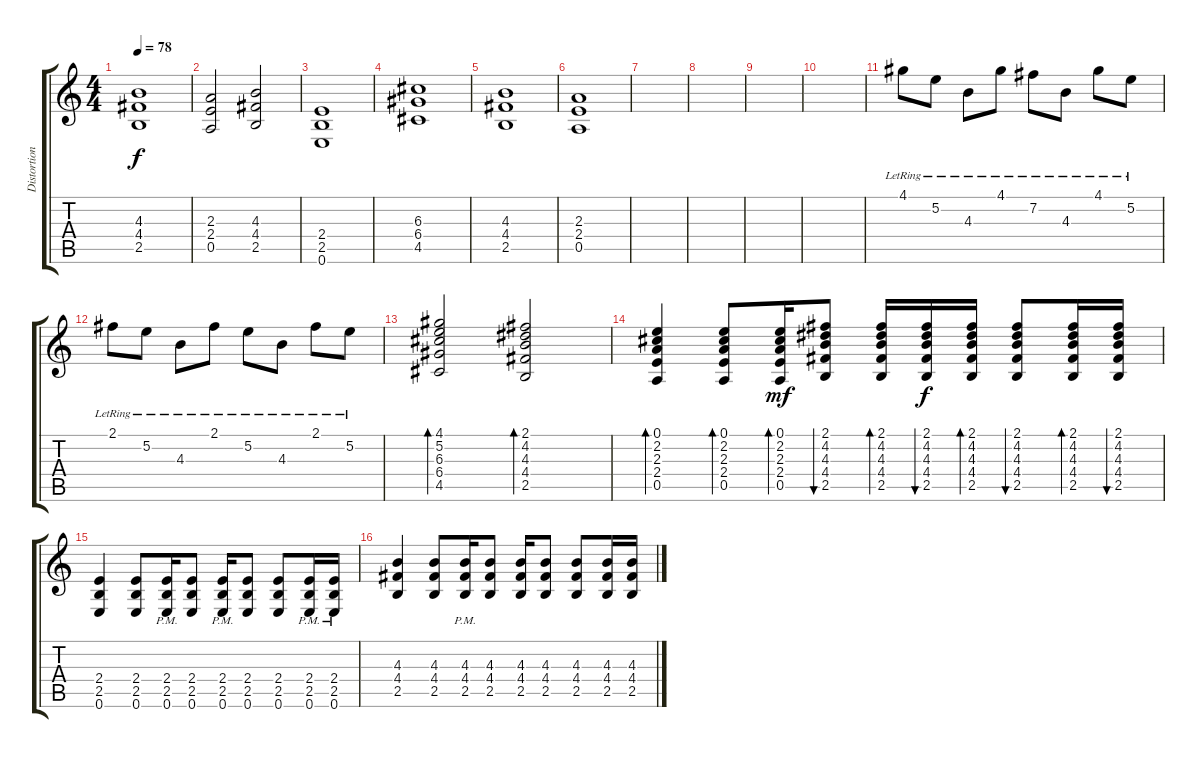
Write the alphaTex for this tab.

\track ("Distortion Guitar" "Distortion") {instrument distortionguitar}
\staff {score tabs}
\tuning (E4 B3 G3 D3 A2 E2) {hide}
\ts (4 4)
\tempo 78
\clef g2
\ks c
(4.3 4.4 2.5).1{dy f} |
(2.3 2.4 0.5).2 (4.3 4.4 2.5).2 |
(2.4 2.5 0.6).1 |
(6.3 6.4 4.5).1 |
(4.3 4.4 2.5).1 |
(2.3 2.4 0.5).1 |
|
|
|
|
4.1{lr}.8{instrument acousticguitarsteel} 5.2{lr}.8 4.3{lr}.8 4.1{lr}.8 7.2{lr}.8 4.3{lr}.8 4.1{lr}.8 5.2{lr}.8 |
2.1{lr}.8 5.2{lr}.8 4.3{lr}.8 2.1{lr}.8 5.2{lr}.8 4.3{lr}.8 2.1{lr}.8 5.2{lr}.8 |
(4.1 5.2 6.3 6.4 4.5).2{bd 30} (2.1 4.2 4.3 4.4 2.5).2{bd 30} |
(0.1 2.2 2.3 2.4 0.5).4{bd 30} (0.1 2.2 2.3 2.4 0.5).8{bd 30} (0.1 2.2 2.3 2.4 0.5).16{bd 30 dy mf} (2.1 4.2 4.3 4.4 2.5).8{bu 30} (2.1 4.2 4.3 4.4 2.5).16{bd 30} (2.1 4.2 4.3 4.4 2.5).16{bu 30 dy f} (2.1 4.2 4.3 4.4 2.5).16{bd 30} (2.1 4.2 4.3 4.4 2.5).8{bu 30} (2.1 4.2 4.3 4.4 2.5).16{bd 30} (2.1 4.2 4.3 4.4 2.5).16{bu 30} |
(2.4 2.5 0.6).4{instrument distortionguitar} (2.4 2.5 0.6).8 (2.4{pm} 2.5{pm} 0.6{pm}).16 (2.4 2.5 0.6).8 (2.4{pm} 2.5{pm} 0.6{pm}).16 (2.4 2.5 0.6).8 (2.4 2.5 0.6).8 (2.4{pm} 2.5{pm} 0.6{pm}).16 (2.4{pm} 2.5{pm} 0.6{pm}).16 |
(4.3 4.4 2.5).4 (4.3 4.4 2.5).8 (4.3{pm} 4.4{pm} 2.5{pm}).16 (4.3 4.4 2.5).8 (4.3 4.4 2.5).16 (4.3 4.4 2.5).8 (4.3 4.4 2.5).8 (4.3 4.4 2.5).16 (4.3 4.4 2.5).16
